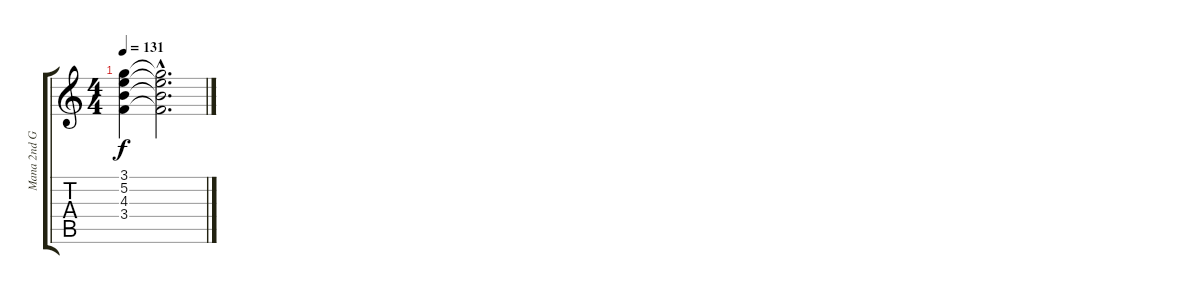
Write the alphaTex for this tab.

\track ("Mana 2nd Guitar" "Mana 2nd G") {instrument acousticguitarsteel}
\staff {score tabs}
\tuning (E4 B3 G3 D3 A2 E2) {hide}
\ts (4 4)
\tempo 131
\clef g2
\ks c
(3.1 5.2 4.3 3.4).4{dy f} (3.1{hac t} 5.2{hac t} 4.3{hac t} 3.4{hac t}).2{d}
